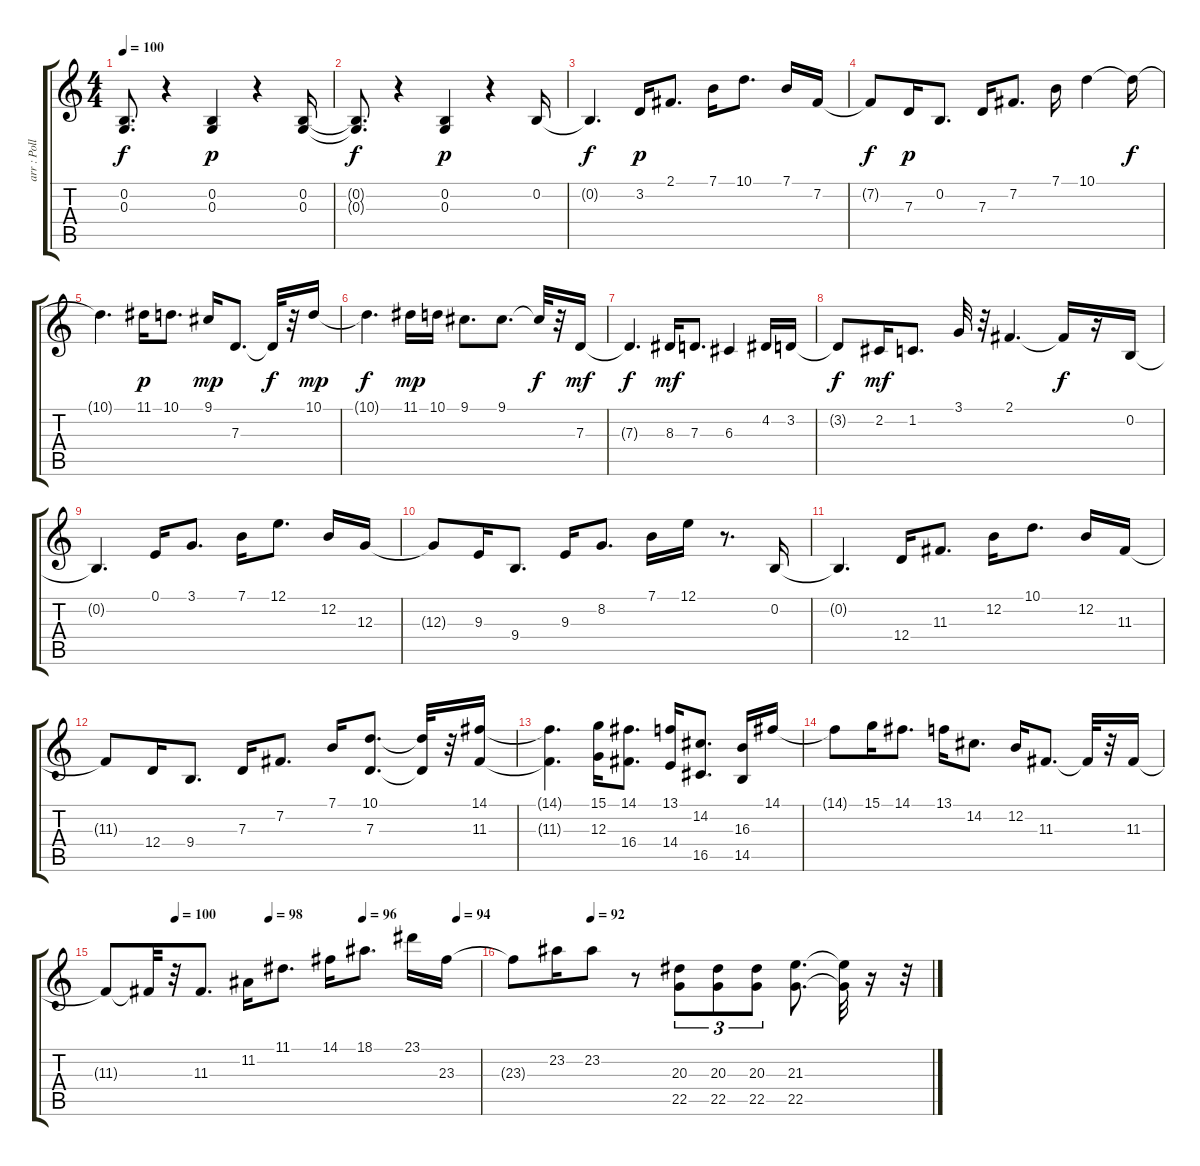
\track ("arr : Pollen" "arr : Poll") {instrument clarinet}
\staff {score tabs}
\tuning (E4 B3 G3 D3 A2 E2) {hide}
\ts (4 4)
\tempo 100
\clef g2
\ks c
(0.2{t} 0.3{t}).8{d dy f} r.4 (0.2 0.3).4{dy p} r.4 (0.2 0.3).16 |
(0.2{t} 0.3{t}).8{d dy f} r.4 (0.2 0.3).4{dy p} r.4 0.2.16 |
0.2{t}.4{d dy f} 3.2.16{dy p} 2.1.8{d} 7.1.16 10.1.8{d} 7.1.16 7.2.16 |
7.2{t}.8{dy f} 7.3.16{dy p} 0.2.8{d} 7.3.16 7.2.8{d} 7.1.16 10.1.4 10.1{t}.16{dy f} |
10.1{t}.4{d} 11.1.16{dy p} 10.1.8{d} 9.1.16{dy mp} 7.3.8{d} 7.3{t}.32{dy f} r.32 10.1.16{dy mp} |
10.1{t}.4{d dy f} 11.1.16{dy mp} 10.1.16 9.1.8{d} 9.1.8{d} 9.1{t}.32{dy f} r.32 7.3.16{dy mf} |
7.3{t}.4{d dy f} 8.3.16{dy mf} 7.3.8{d} 6.3.4 4.2.16 3.2.16 |
3.2{t}.8{dy f} 2.2.16{dy mf} 1.2.8{d} 3.1.32 r.32 2.1.4{d} 2.1{t}.16{dy f} r.16 0.2.16 |
0.2{t}.4{d} 0.1.16 3.1.8{d} 7.1.16 12.1.8{d} 12.2.16 12.3.16 |
12.3{t}.8 9.3.16 9.4.8{d} 9.3.16 8.2.8{d} 7.1.16 12.1.16 r.8{d} 0.2.16 |
0.2{t}.4{d} 12.4.16 11.3.8{d} 12.2.16 10.1.8{d} 12.2.16 11.3.16 |
11.3{t}.8 12.4.16 9.4.8{d} 7.3.16 7.2.8{d} 7.1.16 (10.1 7.3).8{d} (10.1{t} 7.3{t}).32 r.32 (14.1 11.3).16 |
(14.1{t} 11.3{t}).4{d} (15.1 12.3).16 (14.1 16.4).8{d} (13.1 14.4).16 (14.2 16.5).8{d} (16.3 14.5).16 14.1.16 |
14.1{t}.8 15.1.16 14.1.8{d} 13.1.16 14.2.8{d} 12.2.16 11.3.8{d} 11.3{t}.32 r.32 11.3.16 |
\tempo (100 0.1875)
\tempo (98 0.4375)
\tempo (96 0.6875)
\tempo (94 0.9375)
11.3{t}.8 11.3{t}.32 r.32 11.3.8{d} 11.2.16 11.1.8{d} 14.1.16 18.1.8{d} 23.1.16 23.3.16 |
\tempo (92 0.1875)
23.3{t}.8 23.2.16 23.2.8 r.8 (20.3 22.5).8{tu (3 2)} (20.3 22.5).8{tu (3 2)} (20.3 22.5).8{tu (3 2)} (21.3 22.5).8{d} (21.3{t} 22.5{t}).32 r.16 r.32
